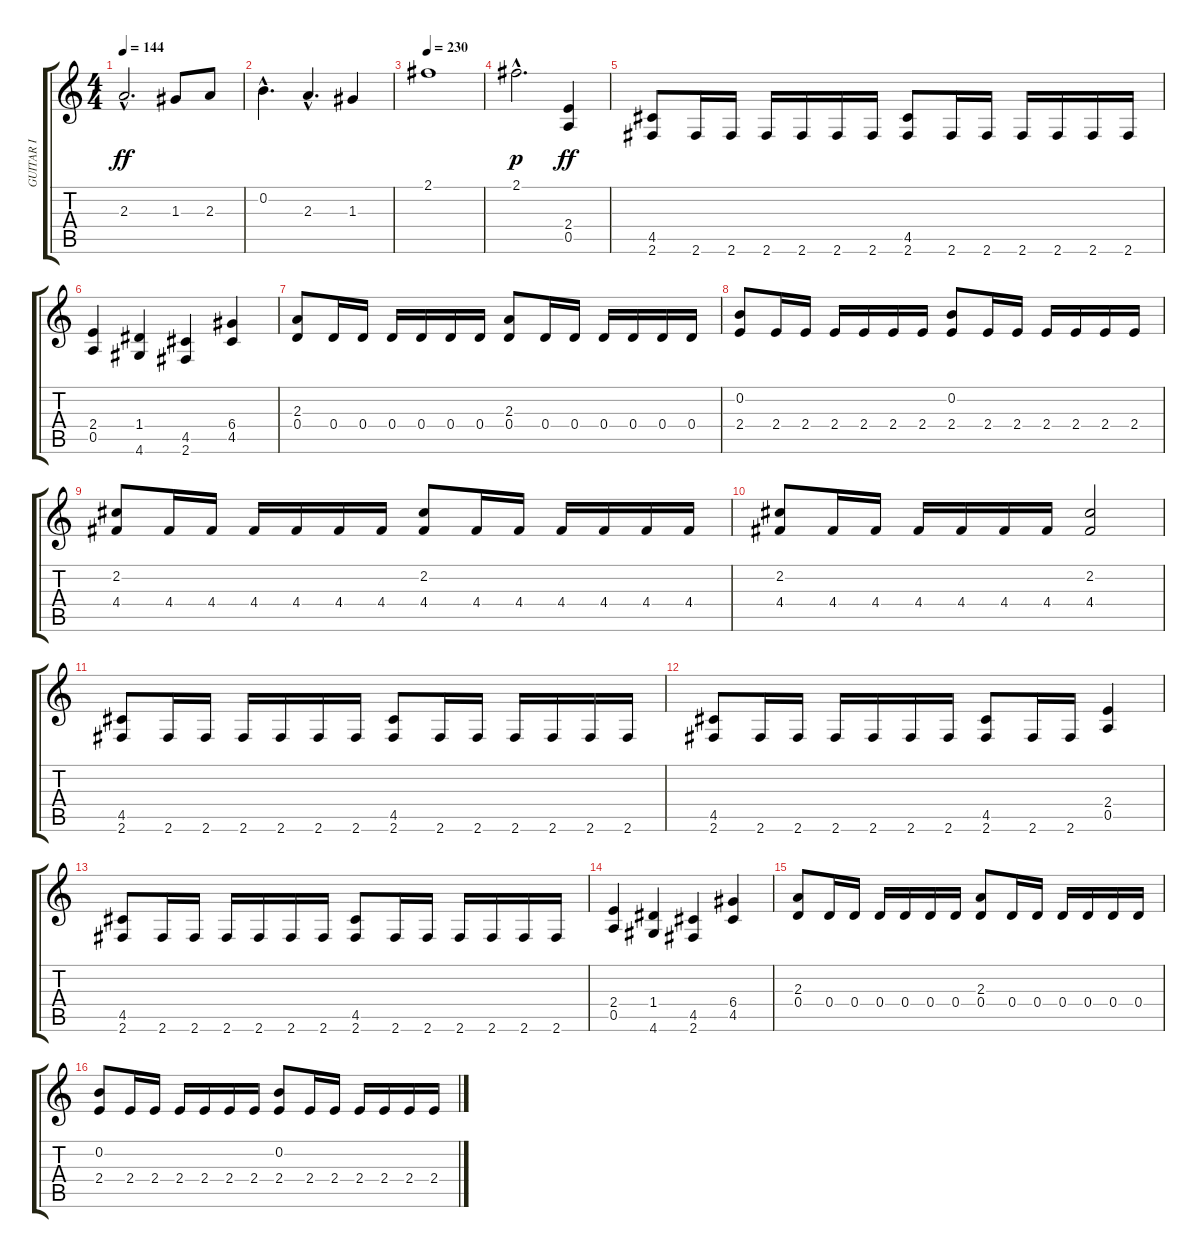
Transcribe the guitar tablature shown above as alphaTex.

\track ("GUITAR I" "GUITAR I") {instrument distortionguitar}
\staff {score tabs}
\tuning (E4 B3 G3 D3 A2 E2) {hide}
\ts (4 4)
\tempo 144
\clef g2
\ks c
2.3{hac}.2{d dy ff} 1.3.8 2.3.8 |
0.2{hac}.4{d} 2.3{hac}.4{d} 1.3.4 |
\tempo 230
2.1.1 |
2.1{hac}.2{d dy p} (2.4 0.5).4{dy ff} |
(4.5 2.6).8 2.6.16 2.6.16 2.6.16 2.6.16 2.6.16 2.6.16 (4.5 2.6).8 2.6.16 2.6.16 2.6.16 2.6.16 2.6.16 2.6.16 |
(2.4 0.5).4 (1.4 4.6).4 (4.5 2.6).4 (6.4 4.5).4 |
(2.3 0.4).8 0.4.16 0.4.16 0.4.16 0.4.16 0.4.16 0.4.16 (2.3 0.4).8 0.4.16 0.4.16 0.4.16 0.4.16 0.4.16 0.4.16 |
(0.2 2.4).8 2.4.16 2.4.16 2.4.16 2.4.16 2.4.16 2.4.16 (0.2 2.4).8 2.4.16 2.4.16 2.4.16 2.4.16 2.4.16 2.4.16 |
(2.2 4.4).8 4.4.16 4.4.16 4.4.16 4.4.16 4.4.16 4.4.16 (2.2 4.4).8 4.4.16 4.4.16 4.4.16 4.4.16 4.4.16 4.4.16 |
(2.2 4.4).8 4.4.16 4.4.16 4.4.16 4.4.16 4.4.16 4.4.16 (2.2 4.4).2 |
(4.5 2.6).8 2.6.16 2.6.16 2.6.16 2.6.16 2.6.16 2.6.16 (4.5 2.6).8 2.6.16 2.6.16 2.6.16 2.6.16 2.6.16 2.6.16 |
(4.5 2.6).8 2.6.16 2.6.16 2.6.16 2.6.16 2.6.16 2.6.16 (4.5 2.6).8 2.6.16 2.6.16 (2.4 0.5).4 |
(4.5 2.6).8 2.6.16 2.6.16 2.6.16 2.6.16 2.6.16 2.6.16 (4.5 2.6).8 2.6.16 2.6.16 2.6.16 2.6.16 2.6.16 2.6.16 |
(2.4 0.5).4 (1.4 4.6).4 (4.5 2.6).4 (6.4 4.5).4 |
(2.3 0.4).8 0.4.16 0.4.16 0.4.16 0.4.16 0.4.16 0.4.16 (2.3 0.4).8 0.4.16 0.4.16 0.4.16 0.4.16 0.4.16 0.4.16 |
(0.2 2.4).8 2.4.16 2.4.16 2.4.16 2.4.16 2.4.16 2.4.16 (0.2 2.4).8 2.4.16 2.4.16 2.4.16 2.4.16 2.4.16 2.4.16
